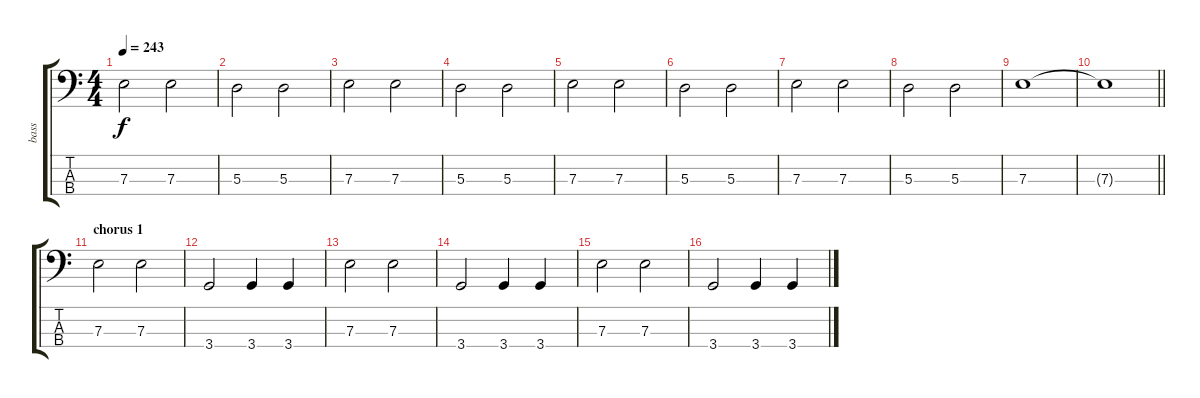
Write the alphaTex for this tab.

\track ("bass" "bass") {instrument electricbassfinger}
\staff {score tabs}
\tuning (G2 D2 A1 E1) {hide}
\ts (4 4)
\tempo 243
\clef f4
\ks c
7.3.2{dy f} 7.3.2 |
5.3.2 5.3.2 |
7.3.2 7.3.2 |
5.3.2 5.3.2 |
7.3.2 7.3.2 |
5.3.2 5.3.2 |
7.3.2 7.3.2 |
5.3.2 5.3.2 |
7.3.1 |
\barLineRight lightlight
7.3{t}.1 |
\section ("" "chorus 1")
7.3.2 7.3.2 |
3.4.2 3.4.4 3.4.4 |
7.3.2 7.3.2 |
3.4.2 3.4.4 3.4.4 |
7.3.2 7.3.2 |
3.4.2 3.4.4 3.4.4
